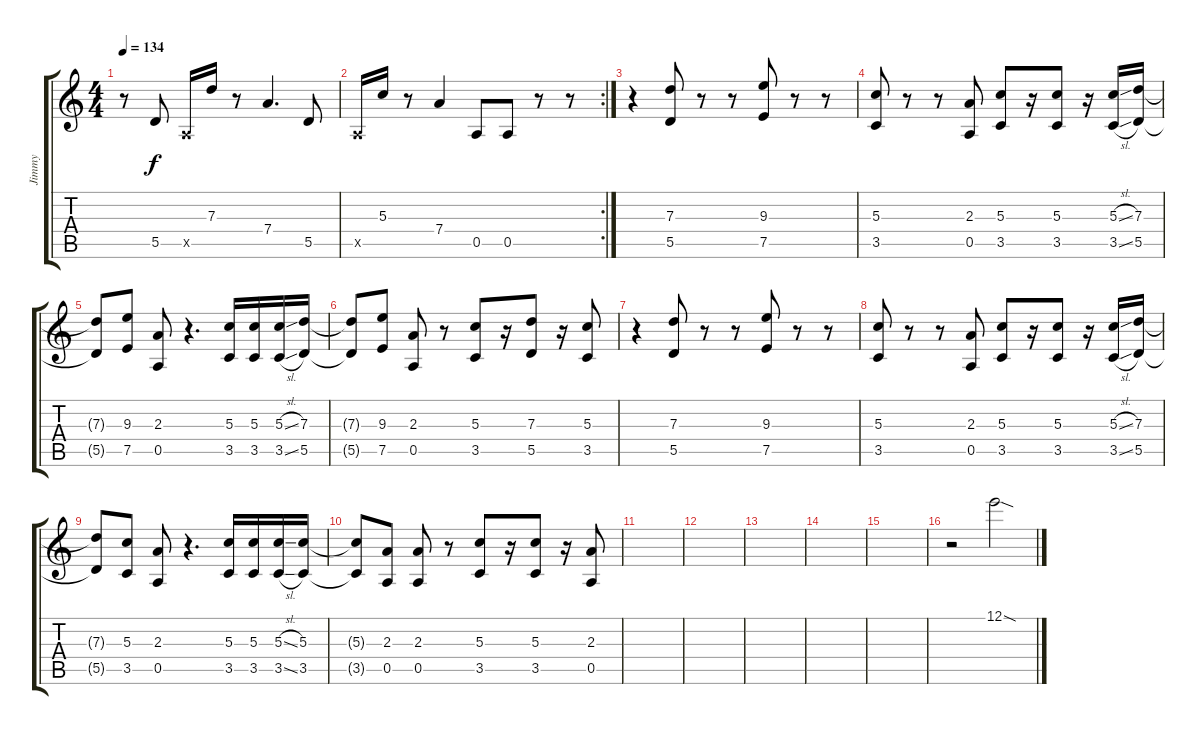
\track ("Jimmy" "Jimmy") {instrument electricguitarjazz}
\staff {score tabs}
\tuning (E4 B3 G3 D3 A2 E2) {hide}
\ts (4 4)
\tempo 134
\clef g2
\ks c
r.8{dy f} 5.5.8 0.5{x}.16 7.3.16 r.8 7.4.4{d} 5.5.8 |
\rc 2
0.5{x}.16 5.3.16 r.8 7.4.4 0.5.8 0.5.8 r.8 r.8 |
r.4 (7.3 5.5).8 r.8 r.8 (9.3 7.5).8 r.8 r.8 |
(5.3 3.5).8 r.8 r.8 (2.3 0.5).8 (5.3 3.5).8 r.16 (5.3 3.5).8 r.16 (5.3{sl} 3.5{sl}).16 (7.3 5.5).16 |
(7.3{t} 5.5{t}).8 (9.3 7.5).8 (2.3 0.5).8 r.4{d} (5.3 3.5).16 (5.3 3.5).16 (5.3{sl} 3.5{sl}).16 (7.3 5.5).16 |
(7.3{t} 5.5{t}).8 (9.3 7.5).8 (2.3 0.5).8 r.8 (5.3 3.5).8 r.16 (7.3 5.5).8 r.16 (5.3 3.5).8 |
r.4 (7.3 5.5).8 r.8 r.8 (9.3 7.5).8 r.8 r.8 |
(5.3 3.5).8 r.8 r.8 (2.3 0.5).8 (5.3 3.5).8 r.16 (5.3 3.5).8 r.16 (5.3{sl} 3.5{sl}).16 (7.3 5.5).16 |
(7.3{t} 5.5{t}).8 (5.3 3.5).8 (2.3 0.5).8 r.4{d} (5.3 3.5).16 (5.3 3.5).16 (5.3{sl} 3.5{sl}).16 (5.3 3.5).16 |
(5.3{t} 3.5{t}).8 (2.3 0.5).8 (2.3 0.5).8 r.8 (5.3 3.5).8 r.16 (5.3 3.5).8 r.16 (2.3 0.5).8 |
|
|
|
|
|
r.2 12.1{sod}.2
